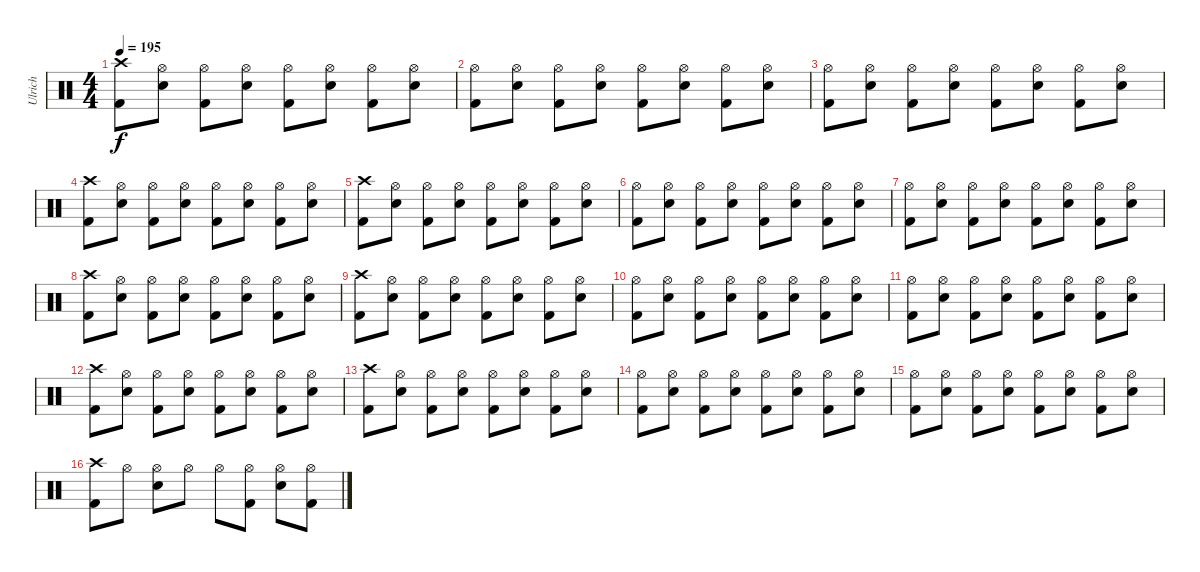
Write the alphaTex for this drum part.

\track ("Ulrich" "Ulrich") {instrument percussion}
\staff {score}
\articulation defaults
\ts (4 4)
\tempo 195
\clef neutral
\ks c
("Crash high (hit)" "Kick (hit) 2").8{dy f} ("Hi-Hat (open)" "Snare (hit) 2").8 ("Hi-Hat (open)" "Kick (hit) 2").8 ("Hi-Hat (open)" "Snare (hit) 2").8 ("Hi-Hat (open)" "Kick (hit) 2").8 ("Hi-Hat (open)" "Snare (hit) 2").8 ("Hi-Hat (open)" "Kick (hit) 2").8 ("Hi-Hat (open)" "Snare (hit) 2").8 |
("Hi-Hat (open)" "Kick (hit) 2").8 ("Hi-Hat (open)" "Snare (hit) 2").8 ("Hi-Hat (open)" "Kick (hit) 2").8 ("Hi-Hat (open)" "Snare (hit) 2").8 ("Hi-Hat (open)" "Kick (hit) 2").8 ("Hi-Hat (open)" "Snare (hit) 2").8 ("Hi-Hat (open)" "Kick (hit) 2").8 ("Hi-Hat (open)" "Snare (hit) 2").8 |
("Hi-Hat (open)" "Kick (hit) 2").8 ("Hi-Hat (open)" "Snare (hit) 2").8 ("Hi-Hat (open)" "Kick (hit) 2").8 ("Hi-Hat (open)" "Snare (hit) 2").8 ("Hi-Hat (open)" "Kick (hit) 2").8 ("Hi-Hat (open)" "Snare (hit) 2").8 ("Hi-Hat (open)" "Kick (hit) 2").8 ("Hi-Hat (open)" "Snare (hit) 2").8 |
("Crash high (hit)" "Kick (hit) 2").8 ("Hi-Hat (open)" "Snare (hit) 2").8 ("Hi-Hat (open)" "Kick (hit) 2").8 ("Hi-Hat (open)" "Snare (hit) 2").8 ("Hi-Hat (open)" "Kick (hit) 2").8 ("Hi-Hat (open)" "Snare (hit) 2").8 ("Hi-Hat (open)" "Kick (hit) 2").8 ("Hi-Hat (open)" "Snare (hit) 2").8 |
("Crash high (hit)" "Kick (hit) 2").8 ("Hi-Hat (open)" "Snare (hit) 2").8 ("Hi-Hat (open)" "Kick (hit) 2").8 ("Hi-Hat (open)" "Snare (hit) 2").8 ("Hi-Hat (open)" "Kick (hit) 2").8 ("Hi-Hat (open)" "Snare (hit) 2").8 ("Hi-Hat (open)" "Kick (hit) 2").8 ("Hi-Hat (open)" "Snare (hit) 2").8 |
("Hi-Hat (open)" "Kick (hit) 2").8 ("Hi-Hat (open)" "Snare (hit) 2").8 ("Hi-Hat (open)" "Kick (hit) 2").8 ("Hi-Hat (open)" "Snare (hit) 2").8 ("Hi-Hat (open)" "Kick (hit) 2").8 ("Hi-Hat (open)" "Snare (hit) 2").8 ("Hi-Hat (open)" "Kick (hit) 2").8 ("Hi-Hat (open)" "Snare (hit) 2").8 |
("Hi-Hat (open)" "Kick (hit) 2").8 ("Hi-Hat (open)" "Snare (hit) 2").8 ("Hi-Hat (open)" "Kick (hit) 2").8 ("Hi-Hat (open)" "Snare (hit) 2").8 ("Hi-Hat (open)" "Kick (hit) 2").8 ("Hi-Hat (open)" "Snare (hit) 2").8 ("Hi-Hat (open)" "Kick (hit) 2").8 ("Hi-Hat (open)" "Snare (hit) 2").8 |
("Crash high (hit)" "Kick (hit) 2").8 ("Hi-Hat (open)" "Snare (hit) 2").8 ("Hi-Hat (open)" "Kick (hit) 2").8 ("Hi-Hat (open)" "Snare (hit) 2").8 ("Hi-Hat (open)" "Kick (hit) 2").8 ("Hi-Hat (open)" "Snare (hit) 2").8 ("Hi-Hat (open)" "Kick (hit) 2").8 ("Hi-Hat (open)" "Snare (hit) 2").8 |
("Crash high (hit)" "Kick (hit) 2").8 ("Hi-Hat (open)" "Snare (hit) 2").8 ("Hi-Hat (open)" "Kick (hit) 2").8 ("Hi-Hat (open)" "Snare (hit) 2").8 ("Hi-Hat (open)" "Kick (hit) 2").8 ("Hi-Hat (open)" "Snare (hit) 2").8 ("Hi-Hat (open)" "Kick (hit) 2").8 ("Hi-Hat (open)" "Snare (hit) 2").8 |
("Hi-Hat (open)" "Kick (hit) 2").8 ("Hi-Hat (open)" "Snare (hit) 2").8 ("Hi-Hat (open)" "Kick (hit) 2").8 ("Hi-Hat (open)" "Snare (hit) 2").8 ("Hi-Hat (open)" "Kick (hit) 2").8 ("Hi-Hat (open)" "Snare (hit) 2").8 ("Hi-Hat (open)" "Kick (hit) 2").8 ("Hi-Hat (open)" "Snare (hit) 2").8 |
("Hi-Hat (open)" "Kick (hit) 2").8 ("Hi-Hat (open)" "Snare (hit) 2").8 ("Hi-Hat (open)" "Kick (hit) 2").8 ("Hi-Hat (open)" "Snare (hit) 2").8 ("Hi-Hat (open)" "Kick (hit) 2").8 ("Hi-Hat (open)" "Snare (hit) 2").8 ("Hi-Hat (open)" "Kick (hit) 2").8 ("Hi-Hat (open)" "Snare (hit) 2").8 |
("Crash high (hit)" "Kick (hit) 2").8 ("Hi-Hat (open)" "Snare (hit) 2").8 ("Hi-Hat (open)" "Kick (hit) 2").8 ("Hi-Hat (open)" "Snare (hit) 2").8 ("Hi-Hat (open)" "Kick (hit) 2").8 ("Hi-Hat (open)" "Snare (hit) 2").8 ("Hi-Hat (open)" "Kick (hit) 2").8 ("Hi-Hat (open)" "Snare (hit) 2").8 |
("Crash high (hit)" "Kick (hit) 2").8 ("Hi-Hat (open)" "Snare (hit) 2").8 ("Hi-Hat (open)" "Kick (hit) 2").8 ("Hi-Hat (open)" "Snare (hit) 2").8 ("Hi-Hat (open)" "Kick (hit) 2").8 ("Hi-Hat (open)" "Snare (hit) 2").8 ("Hi-Hat (open)" "Kick (hit) 2").8 ("Hi-Hat (open)" "Snare (hit) 2").8 |
("Hi-Hat (open)" "Kick (hit) 2").8 ("Hi-Hat (open)" "Snare (hit) 2").8 ("Hi-Hat (open)" "Kick (hit) 2").8 ("Hi-Hat (open)" "Snare (hit) 2").8 ("Hi-Hat (open)" "Kick (hit) 2").8 ("Hi-Hat (open)" "Snare (hit) 2").8 ("Hi-Hat (open)" "Kick (hit) 2").8 ("Hi-Hat (open)" "Snare (hit) 2").8 |
("Hi-Hat (open)" "Kick (hit) 2").8 ("Hi-Hat (open)" "Snare (hit) 2").8 ("Hi-Hat (open)" "Kick (hit) 2").8 ("Hi-Hat (open)" "Snare (hit) 2").8 ("Hi-Hat (open)" "Kick (hit) 2").8 ("Hi-Hat (open)" "Snare (hit) 2").8 ("Hi-Hat (open)" "Kick (hit) 2").8 ("Hi-Hat (open)" "Snare (hit) 2").8 |
("Crash high (hit)" "Kick (hit) 2").8 "Hi-Hat (open)".8 ("Hi-Hat (open)" "Snare (hit) 2").8 "Hi-Hat (open)".8 "Hi-Hat (open)".8 ("Hi-Hat (open)" "Kick (hit) 2").8 ("Hi-Hat (open)" "Snare (hit) 2").8 ("Hi-Hat (open)" "Kick (hit) 2").8
